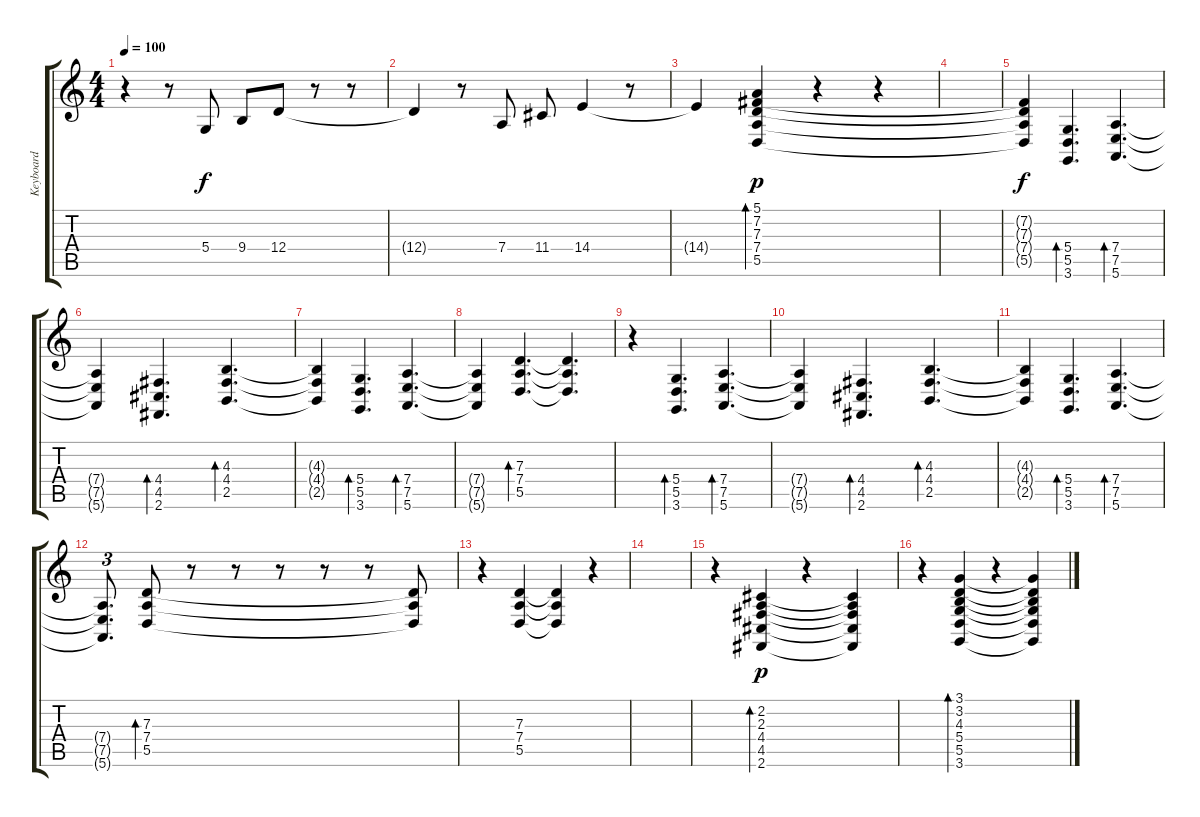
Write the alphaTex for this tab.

\track ("Keyboard " "Keyboard ") {instrument electricgrandpiano}
\staff {score tabs}
\tuning (E4 B3 G3 D3 A2 E2) {hide}
\ts (4 4)
\tempo 100
\clef g2
\ks c
r.4{dy f} r.8 5.4.8 9.4.8 12.4.8 r.8 r.8 |
12.4{t}.4 r.8 7.4.8 11.4.8 14.4.4 r.8 |
14.4{t}.4 (5.1 7.2 7.3 7.4 5.5).4{bd 120 dy p} r.4 r.4 |
|
(7.2{t} 7.3{t} 7.4{t} 5.5{t}).4{dy f} (5.4 5.5 3.6).4{d bd 30} (7.4 7.5 5.6).4{d bd 30} |
(7.4{t} 7.5{t} 5.6{t}).4 (4.4 4.5 2.6).4{d bd 30} (4.3 4.4 2.5).4{d bd 30} |
(4.3{t} 4.4{t} 2.5{t}).4 (5.4 5.5 3.6).4{d bd 30} (7.4 7.5 5.6).4{d bd 30} |
(7.4{t} 7.5{t} 5.6{t}).4 (7.3 7.4 5.5).4{d bd 30} (7.3{t} 7.4{t} 5.5{t}).4{d} |
r.4 (5.4 5.5 3.6).4{d bd 30} (7.4 7.5 5.6).4{d bd 30} |
(7.4{t} 7.5{t} 5.6{t}).4 (4.4 4.5 2.6).4{d bd 30} (4.3 4.4 2.5).4{d bd 30} |
(4.3{t} 4.4{t} 2.5{t}).4 (5.4 5.5 3.6).4{d bd 30} (7.4 7.5 5.6).4{d bd 30} |
(7.4{t} 7.5{t} 5.6{t}).8{d tu (3 2)} (7.3 7.4 5.5).8{bd 30} r.8 r.8 r.8 r.8 r.8 (7.3{t} 7.4{t} 5.5{t}).8 |
r.4 (7.3 7.4 5.5).4 (7.3{t} 7.4{t} 5.5{t}).4 r.4 |
|
r.4 (2.2 2.3 4.4 4.5 2.6).4{bd 120 dy p} r.4 (2.2{t} 2.3{t} 4.4{t} 4.5{t} 2.6{t}).4 |
r.4 (3.1 3.2 4.3 5.4 5.5 3.6).4{bd 120} r.4 (3.1{t} 3.2{t} 4.3{t} 5.4{t} 5.5{t} 3.6{t}).4
